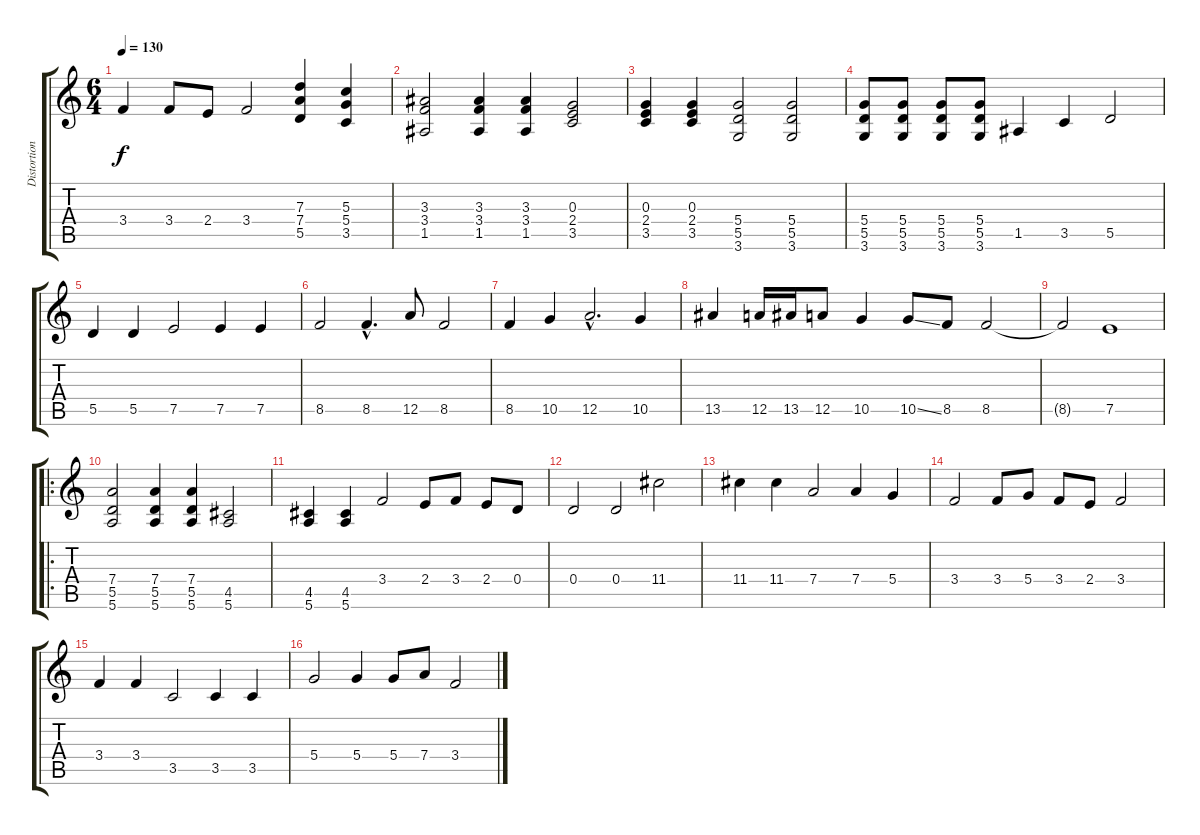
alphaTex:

\track ("Distortion Gtr2" "Distortion") {instrument distortionguitar}
\staff {score tabs}
\tuning (E4 B3 G3 D3 A2 E2) {hide}
\ts (6 4)
\tempo 130
\clef g2
\ks c
3.4.4{dy f} 3.4.8 2.4.8 3.4.2 (7.3 7.4 5.5).4 (5.3 5.4 3.5).4 |
(3.3 3.4 1.5).2 (3.3 3.4 1.5).4 (3.3 3.4 1.5).4 (0.3 2.4 3.5).2 |
(0.3 2.4 3.5).4 (0.3 2.4 3.5).4 (5.4 5.5 3.6).2 (5.4 5.5 3.6).2 |
(5.4 5.5 3.6).8 (5.4 5.5 3.6).8 (5.4 5.5 3.6).8 (5.4 5.5 3.6).8 1.5.4 3.5.4 5.5.2 |
5.5.4 5.5.4 7.5.2 7.5.4 7.5.4 |
8.5.2 8.5{hac}.4{d} 12.5.8 8.5.2 |
8.5.4 10.5.4 12.5{hac}.2{d} 10.5.4 |
13.5.4 12.5.16 13.5.16 12.5.8 10.5.4 10.5{ss}.8 8.5.8 8.5.2 |
8.5{t}.2 7.5.1 |
\ro
(7.4 5.5 5.6).2 (7.4 5.5 5.6).4 (7.4 5.5 5.6).4 (4.5 5.6).2 |
(4.5 5.6).4 (4.5 5.6).4 3.4.2 2.4.8 3.4.8 2.4.8 0.4.8 |
0.4.2 0.4.2 11.4.2 |
11.4.4 11.4.4 7.4.2 7.4.4 5.4.4 |
3.4.2 3.4.8 5.4.8 3.4.8 2.4.8 3.4.2 |
3.4.4 3.4.4 3.5.2 3.5.4 3.5.4 |
5.4.2 5.4.4 5.4.8 7.4.8 3.4.2
